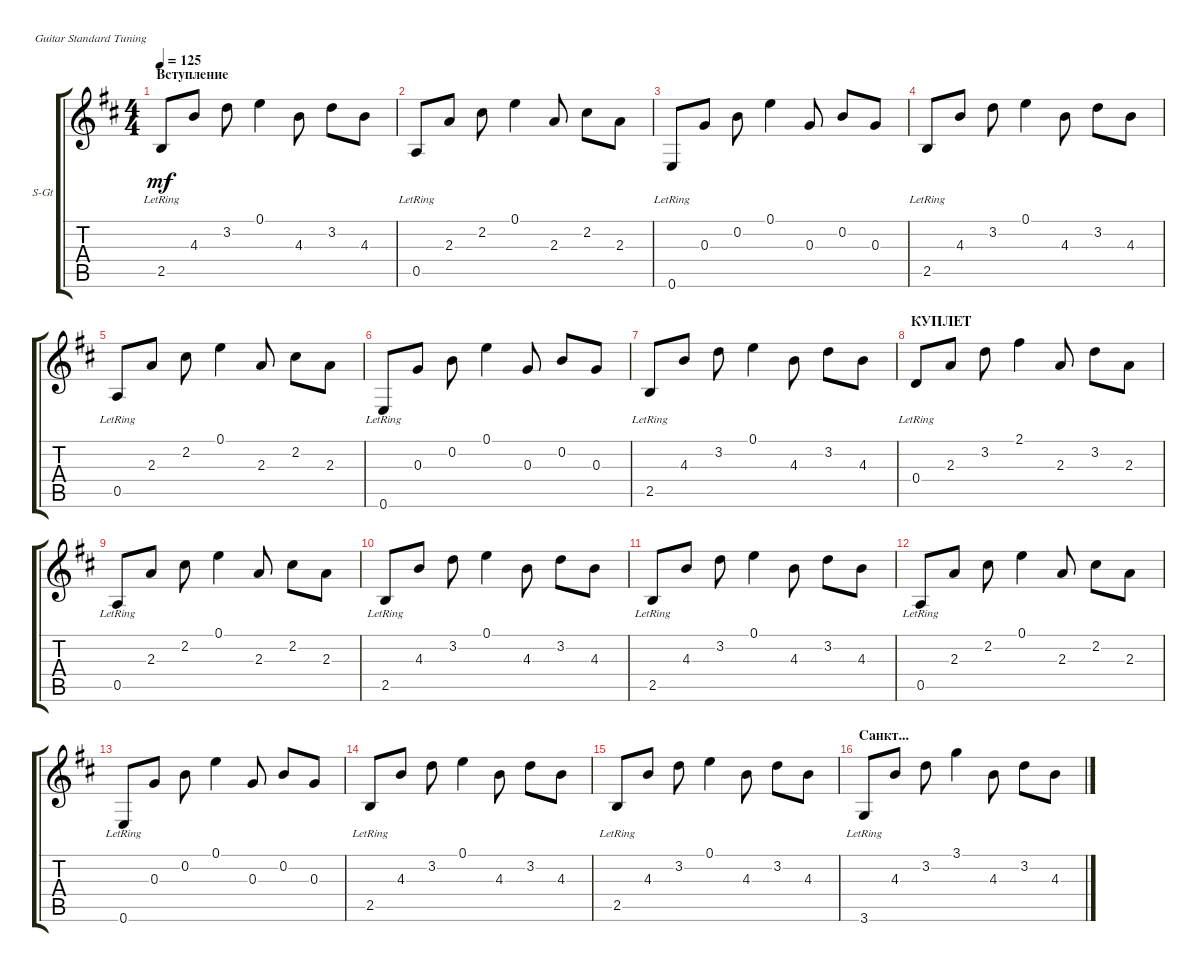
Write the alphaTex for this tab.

\defaultSystemsLayout 4
\bracketExtendMode groupsimilarinstruments
\firstSystemTrackNameOrientation horizontal
\otherSystemsTrackNameOrientation horizontal
\track ("Steel Guitar" "S-Gt") {instrument acousticguitarsteel}
\staff {score tabs}
\tuning (E4 B3 G3 D3 A2 E2)
\ts (4 4)
\section ("" "Вступление")
\tempo 125
\clef g2
\ks bminor
2.5{lr}.8{dy mf instrument acousticguitarsteel} 4.3.8 3.2.8 0.1.4 4.3.8 3.2.8 4.3.8 |
0.5{lr}.8 2.3.8 2.2.8 0.1.4 2.3.8 2.2.8 2.3.8 |
0.6{lr}.8 0.3.8 0.2.8 0.1.4 0.3.8 0.2.8 0.3.8 |
2.5{lr}.8 4.3.8 3.2.8 0.1.4 4.3.8 3.2.8 4.3.8 |
0.5{lr}.8 2.3.8 2.2.8 0.1.4 2.3.8 2.2.8 2.3.8 |
0.6{lr}.8 0.3.8 0.2.8 0.1.4 0.3.8 0.2.8 0.3.8 |
2.5{lr}.8 4.3.8 3.2.8 0.1.4 4.3.8 3.2.8 4.3.8 |
\section ("" "КУПЛЕТ")
0.4{lr}.8 2.3.8 3.2.8 2.1.4 2.3.8 3.2.8 2.3.8 |
0.5{lr}.8 2.3.8 2.2.8 0.1.4 2.3.8 2.2.8 2.3.8 |
2.5{lr}.8 4.3.8 3.2.8 0.1.4 4.3.8 3.2.8 4.3.8 |
2.5{lr}.8 4.3.8 3.2.8 0.1.4 4.3.8 3.2.8 4.3.8 |
0.5{lr}.8 2.3.8 2.2.8 0.1.4 2.3.8 2.2.8 2.3.8 |
0.6{lr}.8 0.3.8 0.2.8 0.1.4 0.3.8 0.2.8 0.3.8 |
2.5{lr}.8 4.3.8 3.2.8 0.1.4 4.3.8 3.2.8 4.3.8 |
2.5{lr}.8 4.3.8 3.2.8 0.1.4 4.3.8 3.2.8 4.3.8 |
\section ("" "Санкт...")
3.6{lr}.8 4.3.8 3.2.8 3.1.4 4.3.8 3.2.8 4.3.8
